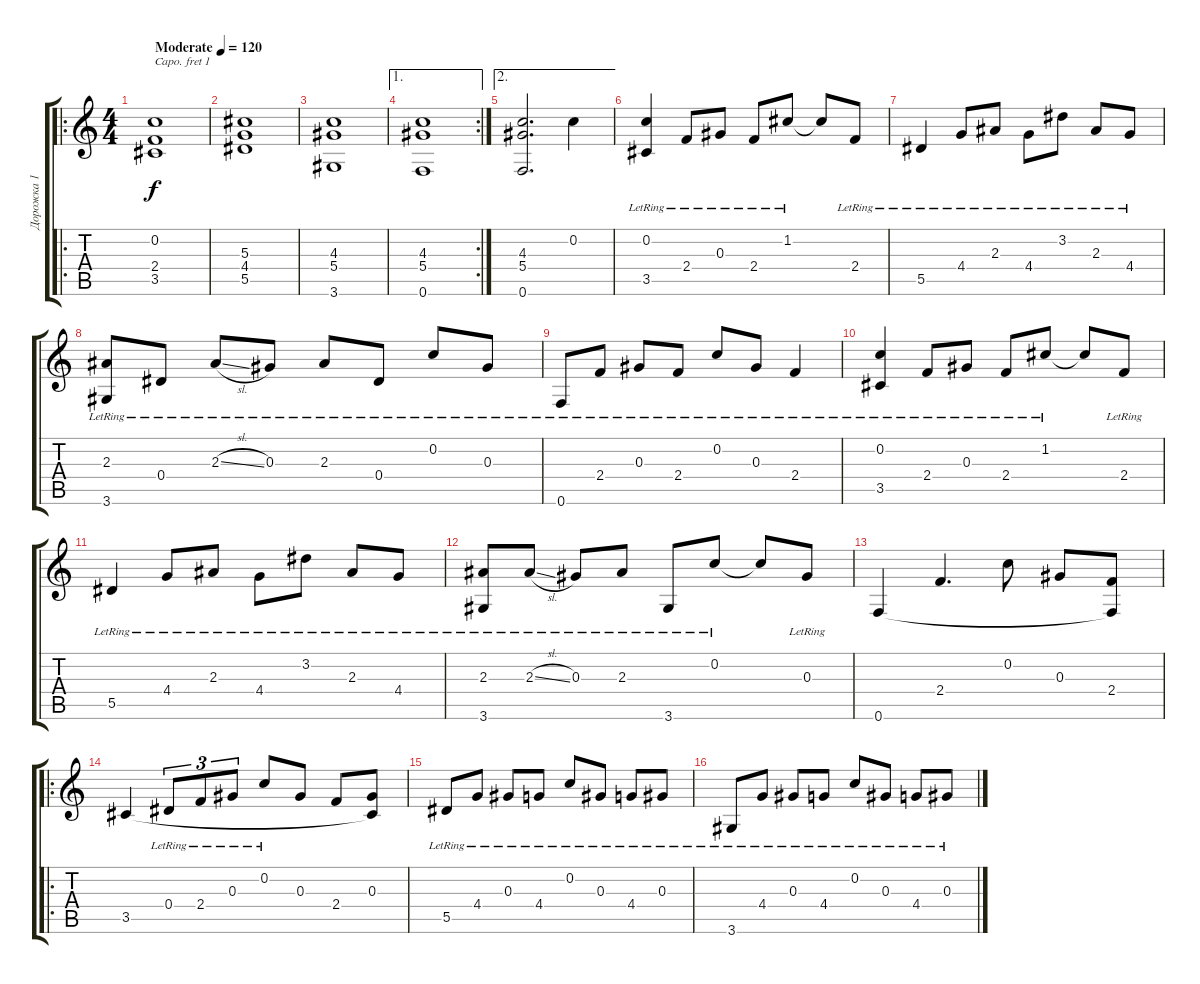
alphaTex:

\track ("Дорожка 1" "Дорожка 1") {instrument acousticguitarsteel}
\staff {score tabs}
\capo 1
\tuning (E4 B3 G3 D3 A2 E2) {hide}
\ro
\ts (4 4)
\tempo (120 "Moderate")
\clef g2
\ks c
(0.2 2.4 3.5).1{dy f instrument acousticguitarsteel} |
(5.3 4.4 5.5).1 |
(4.3 5.4 3.6).1 |
\ae 1
\rc 2
(4.3 5.4 0.6).1 |
\ae 2
(4.3 5.4 0.6).2{d} 0.2.4 |
(0.2{lr} 3.5{lr}).4 2.4{lr}.8 0.3{lr}.8 2.4{lr}.8 1.2{lr}.8 1.2{t}.8 2.4{lr}.8 |
5.5{lr}.4 4.4{lr}.8 2.3{lr}.8 4.4{lr}.8 3.2{lr}.8 2.3{lr}.8 4.4{lr}.8 |
(2.3{lr} 3.6{lr}).8 0.4{lr}.8 2.3{sl lr}.8 0.3{lr}.8 2.3{lr}.8 0.4{lr}.8 0.2{lr}.8 0.3{lr}.8 |
0.6{lr}.8 2.4{lr}.8 0.3{lr}.8 2.4{lr}.8 0.2{lr}.8 0.3{lr}.8 2.4{lr}.4 |
(0.2{lr} 3.5{lr}).4 2.4{lr}.8 0.3{lr}.8 2.4{lr}.8 1.2{lr}.8 1.2{t}.8 2.4{lr}.8 |
5.5{lr}.4 4.4{lr}.8 2.3{lr}.8 4.4{lr}.8 3.2{lr}.8 2.3{lr}.8 4.4{lr}.8 |
(2.3{lr} 3.6{lr}).8 2.3{sl lr}.8 0.3{lr}.8 2.3{lr}.8 3.6{lr}.8 0.2{lr}.8 0.2{t}.8 0.3{lr}.8 |
0.6.4 2.4.4{d} 0.2.8 0.3.8 (2.4 0.6{t}).8 |
\ro
3.5.4 0.4{lr}.8{tu (3 2)} 2.4{lr}.8{tu (3 2)} 0.3{lr}.8{tu (3 2)} 0.2{lr}.8 0.3.8 2.4.8 (0.3 3.5{t}).8 |
5.5{lr}.8 4.4{lr}.8 0.3{lr}.8 4.4{lr}.8 0.2{lr}.8 0.3{lr}.8 4.4{lr}.8 0.3{lr}.8 |
3.6{lr}.8 4.4{lr}.8 0.3{lr}.8 4.4{lr}.8 0.2{lr}.8 0.3{lr}.8 4.4{lr}.8 0.3{lr}.8
